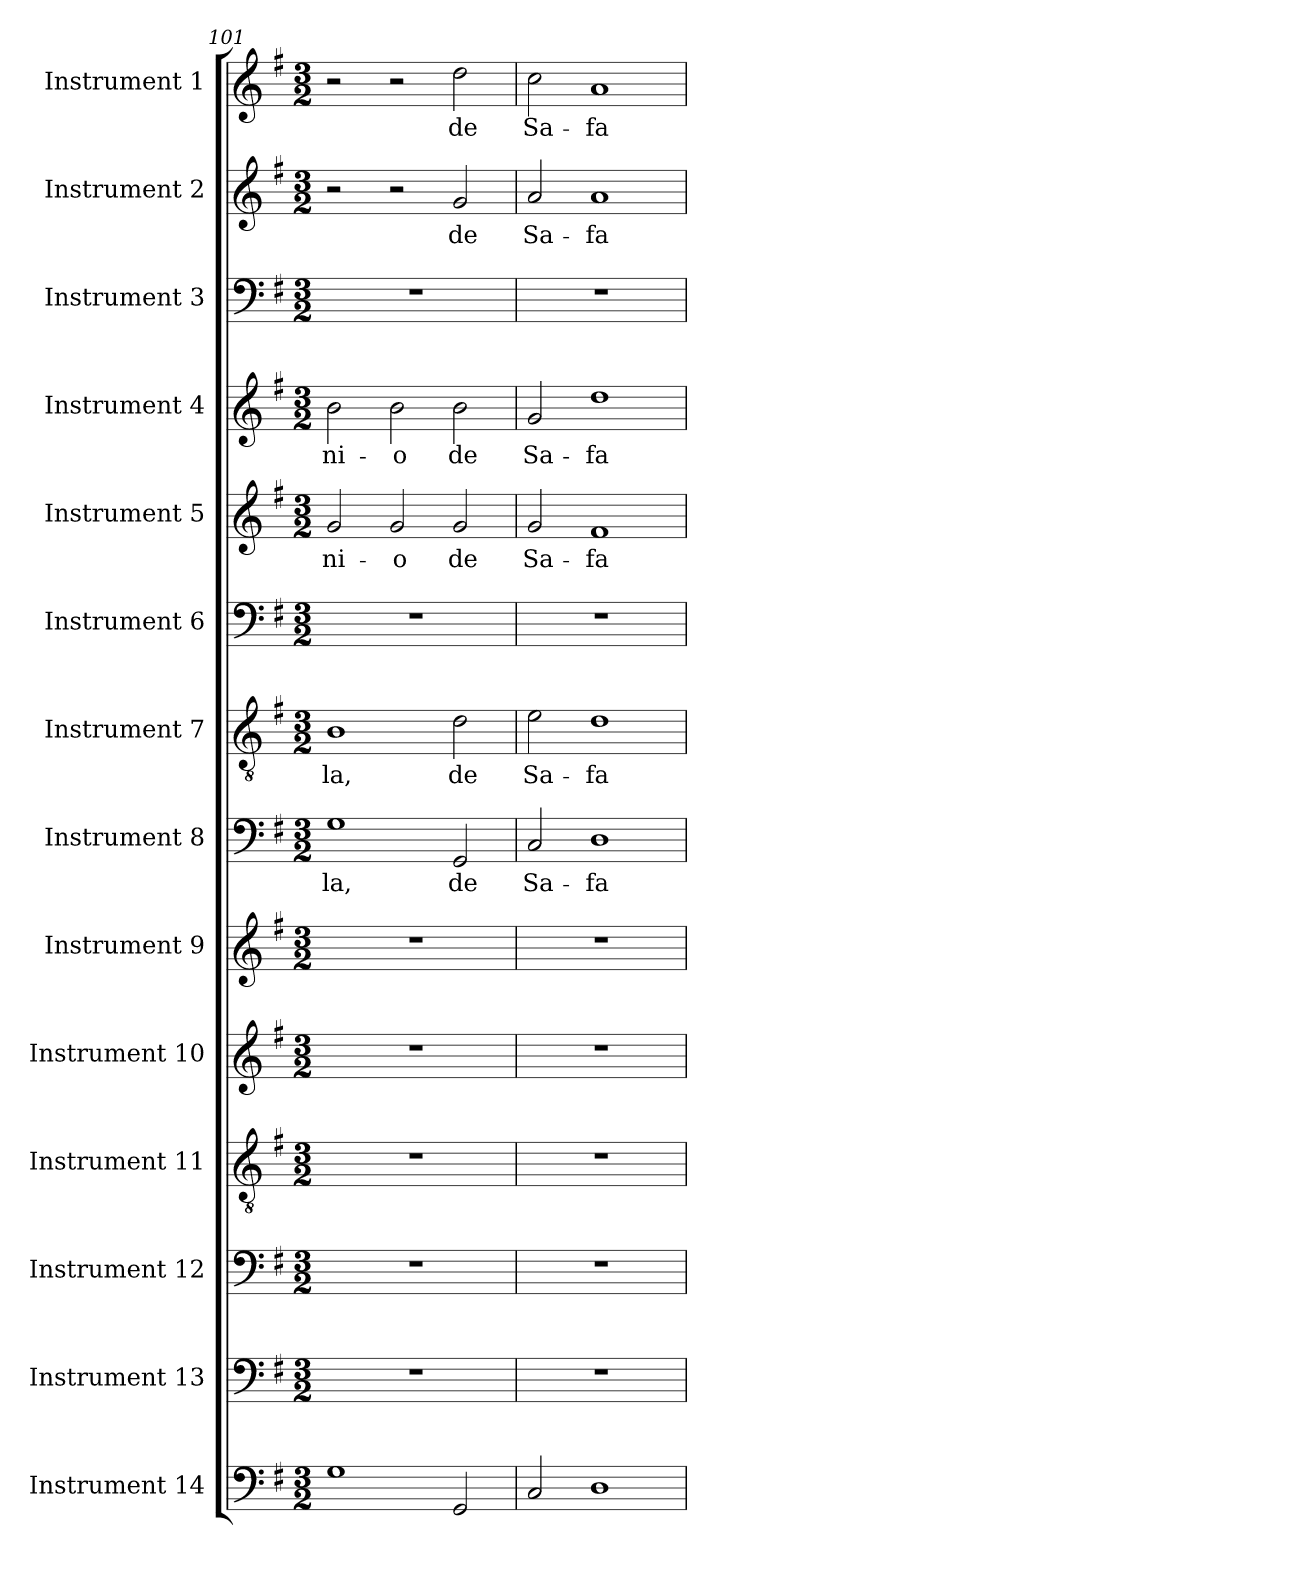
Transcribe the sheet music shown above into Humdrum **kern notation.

**kern	**kern	**kern	**kern	**kern	**kern	**kern	**text	**kern	**text	**kern	**kern	**text	**kern	**text	**kern	**kern	**text	**kern	**text
*part14	*part13	*part12	*part11	*part10	*part9	*part8	*part8	*part7	*part7	*part6	*part5	*part5	*part4	*part4	*part3	*part2	*part2	*part1	*part1
*staff14	*staff13	*staff12	*staff11	*staff10	*staff9	*staff8	*staff8	*staff7	*staff7	*staff6	*staff5	*staff5	*staff4	*staff4	*staff3	*staff2	*staff2	*staff1	*staff1
*I"Instrument 14	*I"Instrument 13	*I"Instrument 12	*I"Instrument 11	*I"Instrument 10	*I"Instrument 9	*I"Instrument 8	*	*I"Instrument 7	*	*I"Instrument 6	*I"Instrument 5	*	*I"Instrument 4	*	*I"Instrument 3	*I"Instrument 2	*	*I"Instrument 1	*
*clefF4	*clefF4	*clefF4	*clefGv2	*clefG2	*clefG2	*clefF4	*	*clefGv2	*	*clefF4	*clefG2	*	*clefG2	*	*clefF4	*clefG2	*	*clefG2	*
*k[f#]	*k[f#]	*k[f#]	*k[f#]	*k[f#]	*k[f#]	*k[f#]	*	*k[f#]	*	*k[f#]	*k[f#]	*	*k[f#]	*	*k[f#]	*k[f#]	*	*k[f#]	*
*G:	*G:	*G:	*G:	*G:	*G:	*G:	*	*G:	*	*G:	*G:	*	*G:	*	*G:	*G:	*	*G:	*
*M3/2	*M3/2	*M3/2	*M3/2	*M3/2	*M3/2	*M3/2	*	*M3/2	*	*M3/2	*M3/2	*	*M3/2	*	*M3/2	*M3/2	*	*M3/2	*
=101	=101	=101	=101	=101	=101	=101	=101	=101	=101	=101	=101	=101	=101	=101	=101	=101	=101	=101	=101
!	!	!	!	!	!	!	!LO:LY:b:rj	!	!LO:LY:b:rj	!	!	!LO:LY:b:rj	!	!LO:LY:b:rj	!	!	!	!	!
1G	1.r	1.r	1.r	1.r	1.r	1G	-la,	1B	-la,	1.r	2g/	-ni-	2b\	-ni-	1.r	2r	.	2r	.
!	!	!	!	!	!	!	!	!	!	!	!	!LO:LY:b:rj	!	!LO:LY:b:rj	!	!	!	!	!
.	.	.	.	.	.	.	.	.	.	.	2g/	-o	2b\	-o	.	2r	.	2r	.
!	!	!	!	!	!	!	!LO:LY:b:rj	!	!LO:LY:b:rj	!	!	!LO:LY:b:rj	!	!LO:LY:b:rj	!	!	!LO:LY:b:rj	!	!LO:LY:b:cj
2GG/	.	.	.	.	.	2GG/	de	2d\	de	.	2g/	de	2b\	de	.	2g/	de	2dd\	de
=102	=102	=102	=102	=102	=102	=102	=102	=102	=102	=102	=102	=102	=102	=102	=102	=102	=102	=102	=102
!	!	!	!	!	!	!	!LO:LY:b:rj	!	!LO:LY:b:rj	!	!	!LO:LY:b:rj	!	!LO:LY:b:rj	!	!	!LO:LY:b:rj	!	!LO:LY:b:cj
2C/	1.r	1.r	1.r	1.r	1.r	2C/	Sa-	2e\	Sa-	1.r	2g/	Sa-	2g/	Sa-	1.r	2a/	Sa-	2cc\	Sa-
!	!	!	!	!	!	!	!LO:LY:b:rj	!	!LO:LY:b:rj	!	!	!LO:LY:b:rj	!	!LO:LY:b:rj	!	!	!LO:LY:b:rj	!	!LO:LY:b:cj
1D	.	.	.	.	.	1D	-fa-	1d	-fa-	.	1f#	-fa-	1dd	-fa-	.	1a	-fa-	1a	-fa-
=	=	=	=	=	=	=	=	=	=	=	=	=	=	=	=	=	=	=	=
*-	*-	*-	*-	*-	*-	*-	*-	*-	*-	*-	*-	*-	*-	*-	*-	*-	*-	*-	*-
